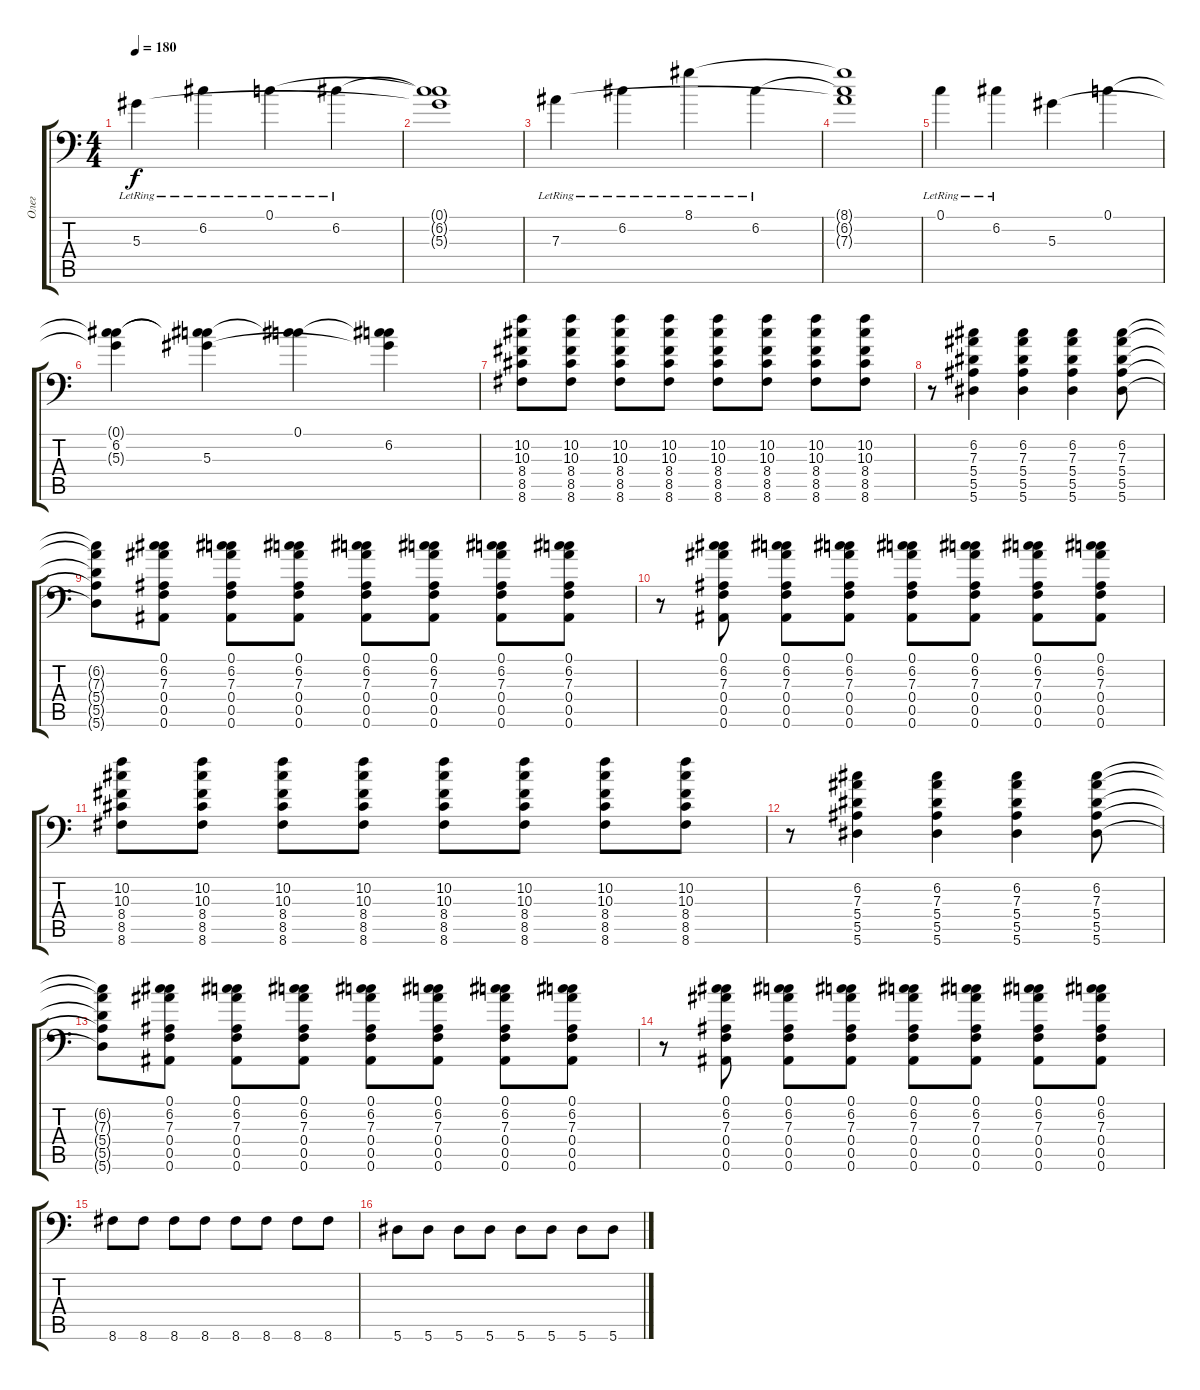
\track ("Олег" "Олег") {instrument distortionguitar}
\staff {score tabs}
\tuning (C4 G3 Eb3 Bb2 F2 Bb1) {hide}
\ts (4 4)
\tempo 180
\clef f4
\ks c
5.3{lr}.4{dy f} 6.2{lr}.4 0.1{lr}.4 6.2{lr}.4 |
(0.1{t} 6.2{t} 5.3{t}).1 |
7.3{lr}.4 6.2{lr}.4 8.1{lr}.4 6.2{lr}.4 |
(8.1{t} 6.2{t} 7.3{t}).1 |
0.1{lr}.4 6.2{lr}.4 5.3.4 0.1.4 |
(0.1{t} 6.2 5.3{t}).4 (0.1{t} 6.2{t} 5.3).4 (0.1 6.2{t}).4 (0.1{t} 6.2 5.3{t}).4 |
(10.2 10.3 8.4 8.5 8.6).8 (10.2 10.3 8.4 8.5 8.6).8 (10.2 10.3 8.4 8.5 8.6).8 (10.2 10.3 8.4 8.5 8.6).8 (10.2 10.3 8.4 8.5 8.6).8 (10.2 10.3 8.4 8.5 8.6).8 (10.2 10.3 8.4 8.5 8.6).8 (10.2 10.3 8.4 8.5 8.6).8 |
r.8 (6.2 7.3 5.4 5.5 5.6).4 (6.2 7.3 5.4 5.5 5.6).4 (6.2 7.3 5.4 5.5 5.6).4 (6.2 7.3 5.4 5.5 5.6).8 |
(6.2{t} 7.3{t} 5.4{t} 5.5{t} 5.6{t}).8 (0.1 6.2 7.3 0.4 0.5 0.6).8 (0.1 6.2 7.3 0.4 0.5 0.6).8 (0.1 6.2 7.3 0.4 0.5 0.6).8 (0.1 6.2 7.3 0.4 0.5 0.6).8 (0.1 6.2 7.3 0.4 0.5 0.6).8 (0.1 6.2 7.3 0.4 0.5 0.6).8 (0.1 6.2 7.3 0.4 0.5 0.6).8 |
r.8 (0.1 6.2 7.3 0.4 0.5 0.6).8 (0.1 6.2 7.3 0.4 0.5 0.6).8 (0.1 6.2 7.3 0.4 0.5 0.6).8 (0.1 6.2 7.3 0.4 0.5 0.6).8 (0.1 6.2 7.3 0.4 0.5 0.6).8 (0.1 6.2 7.3 0.4 0.5 0.6).8 (0.1 6.2 7.3 0.4 0.5 0.6).8 |
(10.2 10.3 8.4 8.5 8.6).8 (10.2 10.3 8.4 8.5 8.6).8 (10.2 10.3 8.4 8.5 8.6).8 (10.2 10.3 8.4 8.5 8.6).8 (10.2 10.3 8.4 8.5 8.6).8 (10.2 10.3 8.4 8.5 8.6).8 (10.2 10.3 8.4 8.5 8.6).8 (10.2 10.3 8.4 8.5 8.6).8 |
r.8 (6.2 7.3 5.4 5.5 5.6).4 (6.2 7.3 5.4 5.5 5.6).4 (6.2 7.3 5.4 5.5 5.6).4 (6.2 7.3 5.4 5.5 5.6).8 |
(6.2{t} 7.3{t} 5.4{t} 5.5{t} 5.6{t}).8 (0.1 6.2 7.3 0.4 0.5 0.6).8 (0.1 6.2 7.3 0.4 0.5 0.6).8 (0.1 6.2 7.3 0.4 0.5 0.6).8 (0.1 6.2 7.3 0.4 0.5 0.6).8 (0.1 6.2 7.3 0.4 0.5 0.6).8 (0.1 6.2 7.3 0.4 0.5 0.6).8 (0.1 6.2 7.3 0.4 0.5 0.6).8 |
r.8 (0.1 6.2 7.3 0.4 0.5 0.6).8 (0.1 6.2 7.3 0.4 0.5 0.6).8 (0.1 6.2 7.3 0.4 0.5 0.6).8 (0.1 6.2 7.3 0.4 0.5 0.6).8 (0.1 6.2 7.3 0.4 0.5 0.6).8 (0.1 6.2 7.3 0.4 0.5 0.6).8 (0.1 6.2 7.3 0.4 0.5 0.6).8 |
8.6.8 8.6.8 8.6.8 8.6.8 8.6.8 8.6.8 8.6.8 8.6.8 |
5.6.8 5.6.8 5.6.8 5.6.8 5.6.8 5.6.8 5.6.8 5.6.8
